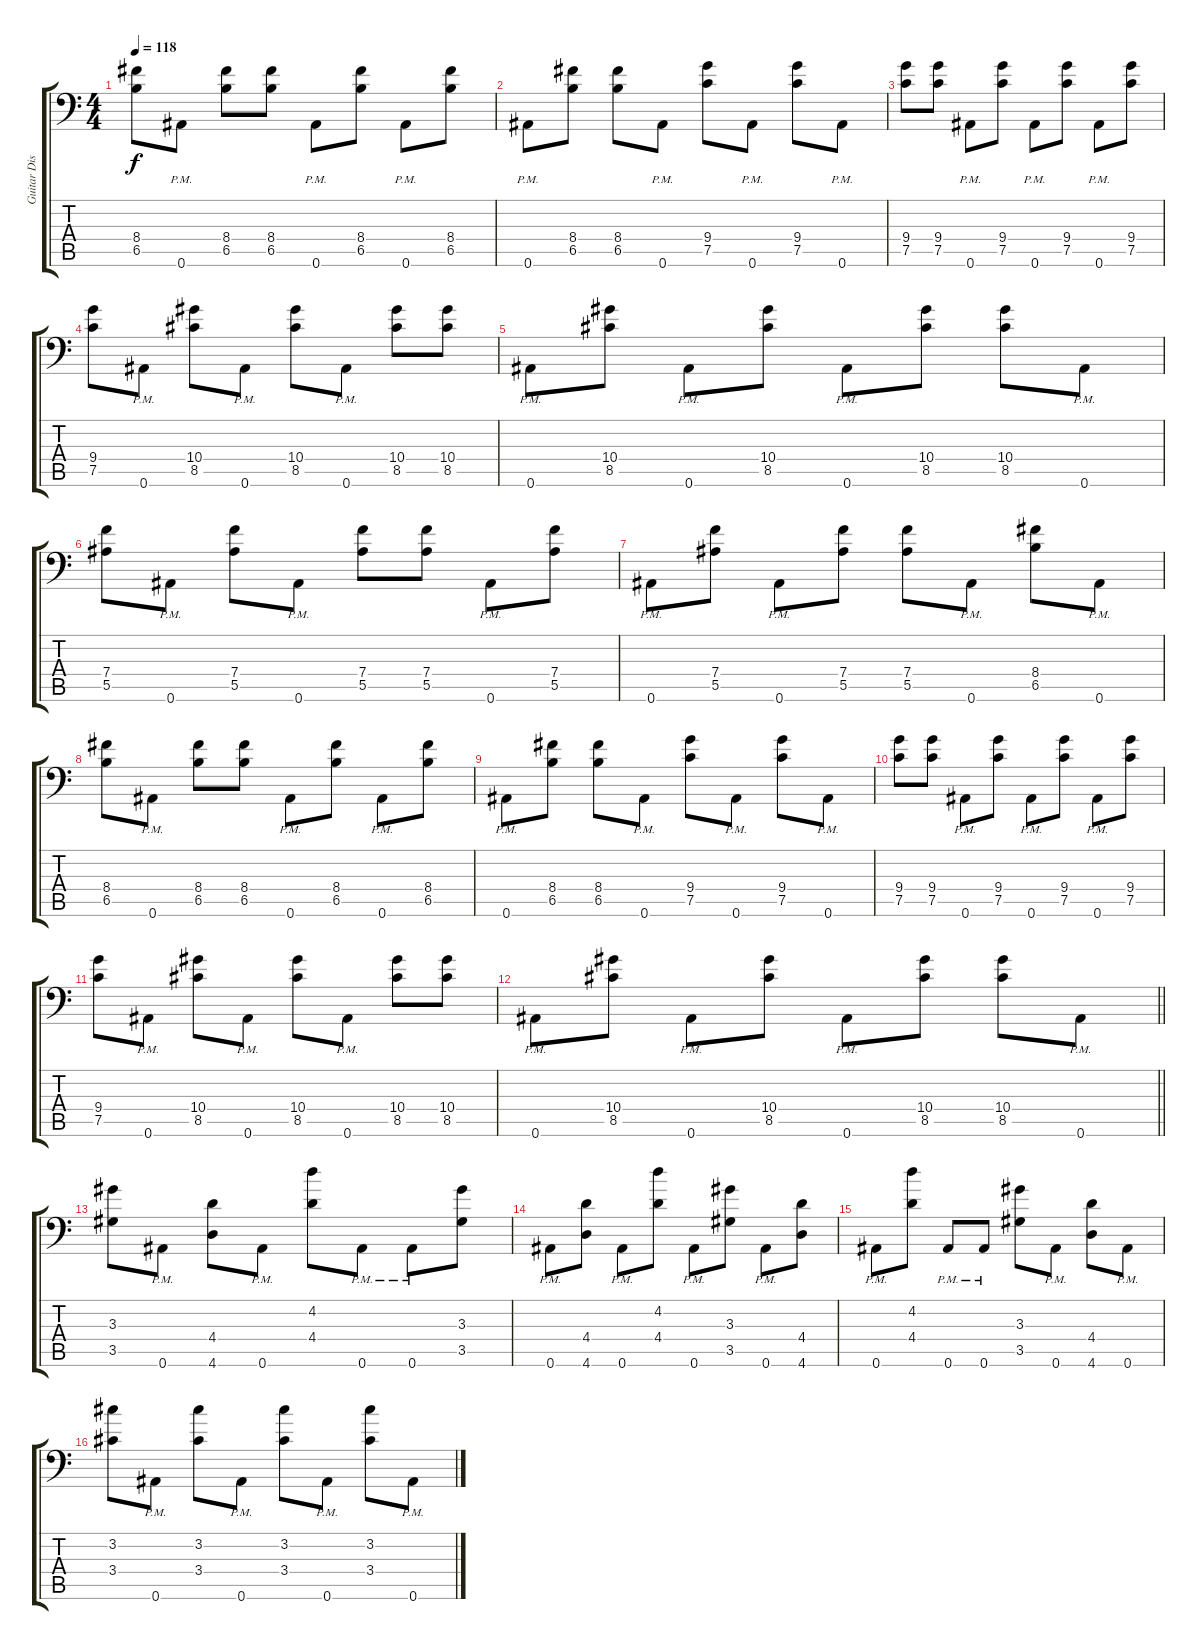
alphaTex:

\track ("Guitar Distort." "Guitar Dis") {instrument overdrivenguitar}
\staff {score tabs}
\tuning (D4 Bb3 F3 Bb2 F2 Bb1) {hide}
\ts (4 4)
\tempo 118
\clef f4
\ks c
(8.4 6.5).8{dy f} 0.6{pm}.8 (8.4 6.5).8 (8.4 6.5).8 0.6{pm}.8 (8.4 6.5).8 0.6{pm}.8 (8.4 6.5).8 |
0.6{pm}.8 (8.4 6.5).8 (8.4 6.5).8 0.6{pm}.8 (9.4 7.5).8{volume 10} 0.6{pm}.8 (9.4 7.5).8 0.6{pm}.8 |
(9.4 7.5).8 (9.4 7.5).8 0.6{pm}.8 (9.4 7.5).8 0.6{pm}.8 (9.4 7.5).8 0.6{pm}.8 (9.4 7.5).8 |
(9.4 7.5).8 0.6{pm}.8 (10.4 8.5).8{volume 13} 0.6{pm}.8 (10.4 8.5).8 0.6{pm}.8 (10.4 8.5).8 (10.4 8.5).8 |
0.6{pm}.8 (10.4 8.5).8 0.6{pm}.8 (10.4 8.5).8 0.6{pm}.8 (10.4 8.5).8 (10.4 8.5).8 0.6{pm}.8 |
(7.4 5.5).8{volume 16} 0.6{pm}.8 (7.4 5.5).8 0.6{pm}.8 (7.4 5.5).8 (7.4 5.5).8 0.6{pm}.8 (7.4 5.5).8 |
0.6{pm}.8 (7.4 5.5).8 0.6{pm}.8 (7.4 5.5).8 (7.4 5.5).8 0.6{pm}.8 (8.4 6.5).8 0.6{pm}.8 |
(8.4 6.5).8 0.6{pm}.8 (8.4 6.5).8 (8.4 6.5).8 0.6{pm}.8 (8.4 6.5).8 0.6{pm}.8 (8.4 6.5).8 |
0.6{pm}.8 (8.4 6.5).8 (8.4 6.5).8 0.6{pm}.8 (9.4 7.5).8 0.6{pm}.8 (9.4 7.5).8 0.6{pm}.8 |
(9.4 7.5).8 (9.4 7.5).8 0.6{pm}.8 (9.4 7.5).8 0.6{pm}.8 (9.4 7.5).8 0.6{pm}.8 (9.4 7.5).8 |
(9.4 7.5).8 0.6{pm}.8 (10.4 8.5).8 0.6{pm}.8 (10.4 8.5).8 0.6{pm}.8 (10.4 8.5).8 (10.4 8.5).8 |
\barLineRight lightlight
0.6{pm}.8 (10.4 8.5).8 0.6{pm}.8 (10.4 8.5).8 0.6{pm}.8 (10.4 8.5).8 (10.4 8.5).8 0.6{pm}.8 |
(3.3 3.5).8 0.6{pm}.8 (4.4 4.6).8 0.6{pm}.8 (4.2 4.4).8 0.6{pm}.8 0.6{pm}.8 (3.3 3.5).8 |
0.6{pm}.8 (4.4 4.6).8 0.6{pm}.8 (4.2 4.4).8 0.6{pm}.8 (3.3 3.5).8 0.6{pm}.8 (4.4 4.6).8 |
0.6{pm}.8 (4.2 4.4).8 0.6{pm}.8 0.6{pm}.8 (3.3 3.5).8 0.6{pm}.8 (4.4 4.6).8 0.6{pm}.8 |
(3.2 3.4).8 0.6{pm}.8 (3.2 3.4).8 0.6{pm}.8 (3.2 3.4).8 0.6{pm}.8 (3.2 3.4).8 0.6{pm}.8
